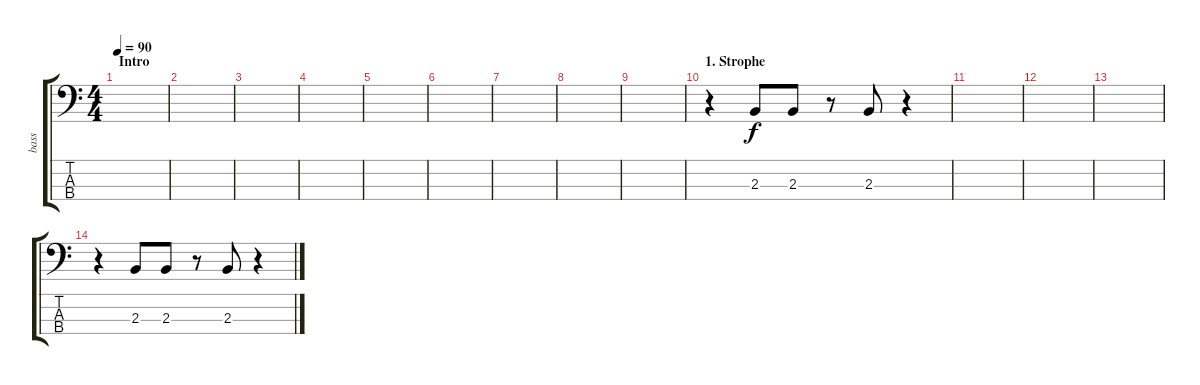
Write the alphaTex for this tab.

\track ("bass" "bass") {instrument electricbassfinger}
\staff {score tabs}
\tuning (G2 D2 A1 E1) {hide}
\ts (4 4)
\section ("" "Intro")
\tempo 90
\clef f4
\ks c
|
|
|
|
|
|
|
|
|
\section ("" "1. Strophe")
r.4 2.3.8 2.3.8 r.8 2.3.8 r.4 |
|
|
|
r.4 2.3.8 2.3.8 r.8 2.3.8 r.4
